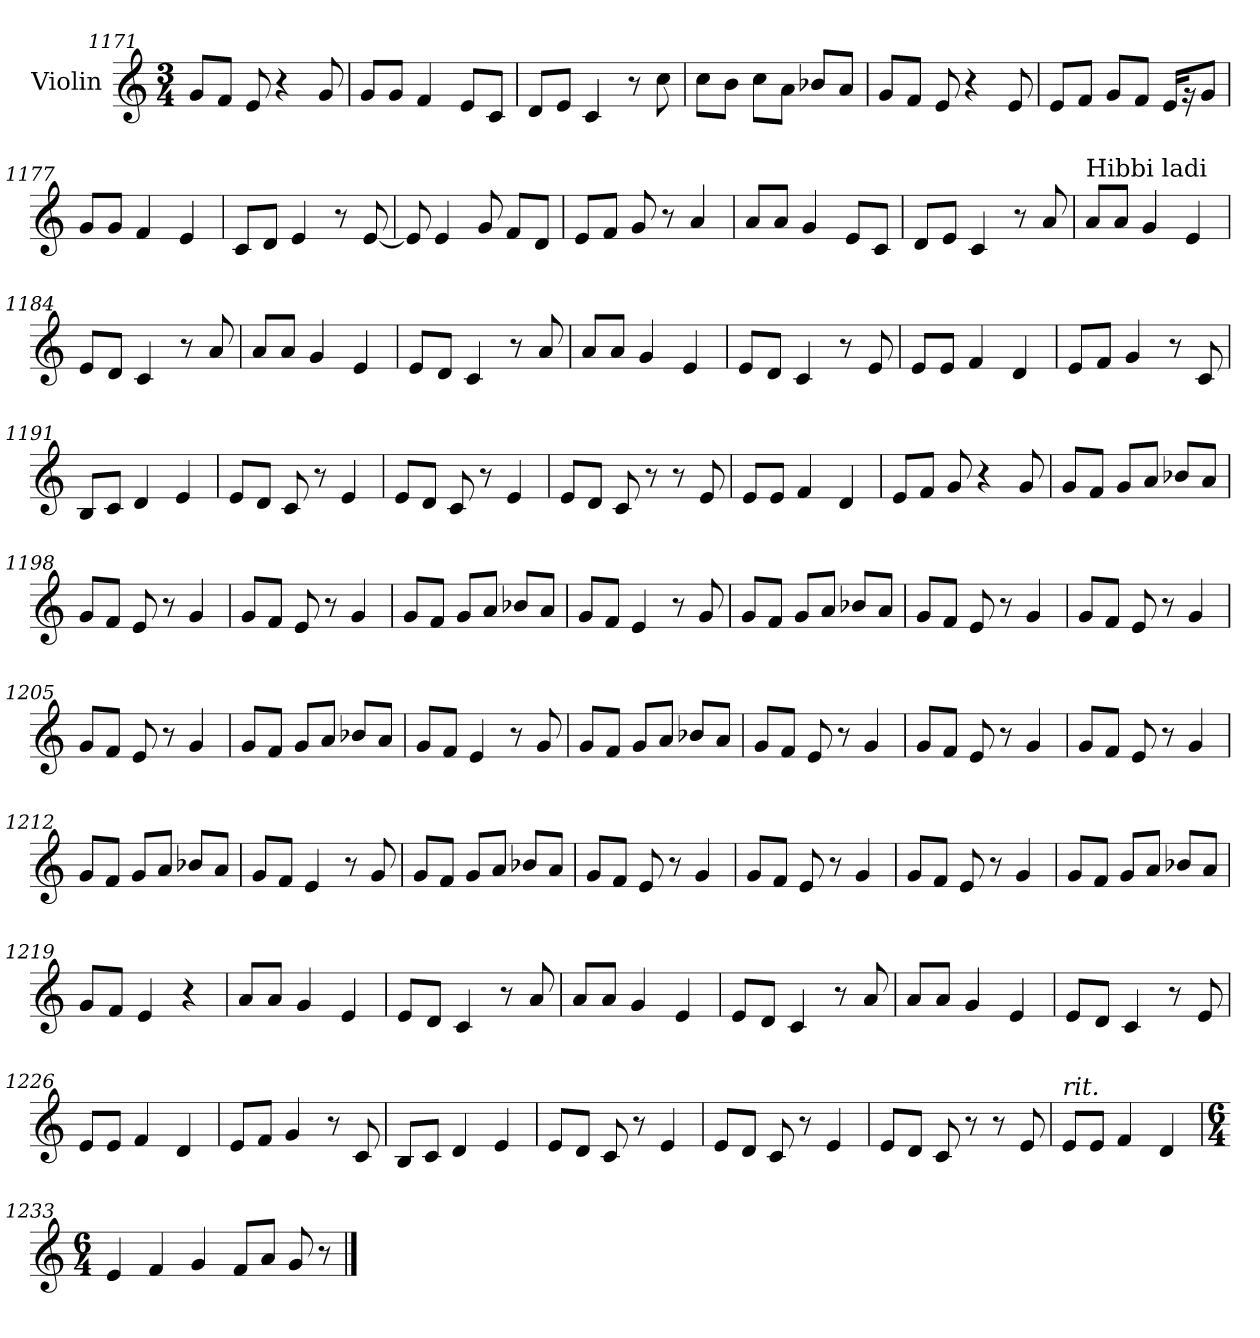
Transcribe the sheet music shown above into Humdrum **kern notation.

**kern
*part1
*staff1
*I"Violin
*clefG2
*k[]
*M3/4
=1171
8g/L
8f/J
8e/
4r
8g/
=1172
8g/L
8g/J
4f/
8e/L
8c/J
!!LO:LB:g=z
=1173
8d/L
8e/J
4c/
8r
8cc\
=1174
8cc\L
8b\J
8cc\L
8a\J
8b-X/L
8a/J
=1175
8g/L
8f/J
8e/
4r
8e/
=1176
8e/L
8f/J
8g/L
8f/J
16e/KL
16r
8g/J
=1177
8g/L
8g/J
4f/
4e/
=1178
8c/L
8d/J
4e/
8r
[8e/
!!LO:LB:g=z
=1179
8e/]
4e/
8g/
8f/L
8d/J
=1180
8e/L
8f/J
8g/
8r
4a/
=1181
8a/L
8a/J
4g/
8e/L
8c/J
=1182
8d/L
8e/J
4c/
8r
8a/
=1183
!LO:TX:a:t=Hibbi ladi
8a/L
8a/J
4g/
4e/
=1184
8e/L
8d/J
4c/
8r
8a/
!!LO:LB:g=z
=1185
8a/L
8a/J
4g/
4e/
=1186
8e/L
8d/J
4c/
8r
8a/
=1187
8a/L
8a/J
4g/
4e/
=1188
8e/L
8d/J
4c/
8r
8e/
=1189
8e/L
8e/J
4f/
4d/
=1190
8e/L
8f/J
4g/
8r
8c/
=1191
8B/L
8c/J
4d/
4e/
!!LO:LB:g=z
=1192
8e/L
8d/J
8c/
8r
4e/
=1193
8e/L
8d/J
8c/
8r
4e/
=1194
8e/L
8d/J
8c/
8r
8r
8e/
=1195
8e/L
8e/J
4f/
4d/
=1196
8e/L
8f/J
8g/
4r
8g/
=1197
8g/L
8f/J
8g/L
8a/J
8b-X/L
8a/J
!!LO:LB:g=z
=1198
8g/L
8f/J
8e/
8r
4g/
=1199
8g/L
8f/J
8e/
8r
4g/
=1200
8g/L
8f/J
8g/L
8a/J
8b-X/L
8a/J
=1201
8g/L
8f/J
4e/
8r
8g/
=1202
8g/L
8f/J
8g/L
8a/J
8b-X/L
8a/J
=1203
8g/L
8f/J
8e/
8r
4g/
!!LO:PB:g=z
=1204
8g/L
8f/J
8e/
8r
4g/
=1205
8g/L
8f/J
8e/
8r
4g/
=1206
8g/L
8f/J
8g/L
8a/J
8b-X/L
8a/J
=1207
8g/L
8f/J
4e/
8r
8g/
=1208
8g/L
8f/J
8g/L
8a/J
8b-X/L
8a/J
=1209
8g/L
8f/J
8e/
8r
4g/
!!LO:LB:g=z
=1210
8g/L
8f/J
8e/
8r
4g/
=1211
8g/L
8f/J
8e/
8r
4g/
=1212
8g/L
8f/J
8g/L
8a/J
8b-X/L
8a/J
=1213
8g/L
8f/J
4e/
8r
8g/
=1214
8g/L
8f/J
8g/L
8a/J
8b-X/L
8a/J
=1215
8g/L
8f/J
8e/
8r
4g/
!!LO:LB:g=z
=1216
8g/L
8f/J
8e/
8r
4g/
=1217
8g/L
8f/J
8e/
8r
4g/
=1218
8g/L
8f/J
8g/L
8a/J
8b-X/L
8a/J
=1219
8g/L
8f/J
4e/
4r
=1220
8a/L
8a/J
4g/
4e/
=1221
8e/L
8d/J
4c/
8r
8a/
!!LO:LB:g=z
=1222
8a/L
8a/J
4g/
4e/
=1223
8e/L
8d/J
4c/
8r
8a/
=1224
8a/L
8a/J
4g/
4e/
=1225
8e/L
8d/J
4c/
8r
8e/
=1226
8e/L
8e/J
4f/
4d/
=1227
8e/L
8f/J
4g/
8r
8c/
=1228
8B/L
8c/J
4d/
4e/
!!LO:LB:g=z
=1229
8e/L
8d/J
8c/
8r
4e/
=1230
8e/L
8d/J
8c/
8r
4e/
=1231
8e/L
8d/J
8c/
8r
8r
8e/
=1232
!LO:TX:a:i:t=rit.
8e/L
8e/J
4f/
4d/
=1233
*M6/4
*MM60
4e/
4f/
4g/
8f/L
8a/J
8g/
8r
==
*-
